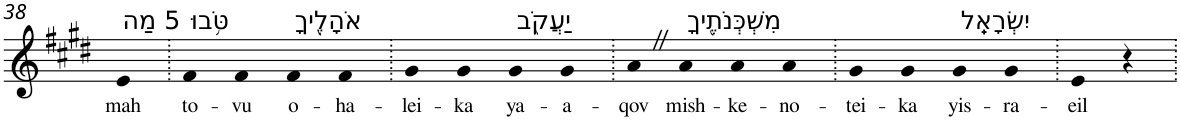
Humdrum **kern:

**kern	**text
*part1	*part1
*staff1	*staff1
*I"Piano	*
*I'Pno	*
!!LO:PB:g=z
*clefG2	*
*k[f#c#g#d#]	*
*E:	*
=38	=38
!LO:TX:a:t=5 מַה	!
!	!LO:LY:b
4e	mah
=39.	=39.
!LO:TX:a:t=טֹּ֥בוּ	!
!	!LO:LY:b
4f#	to-
!	!LO:LY:b
4f#	-vu
!LO:TX:a:t=אֹהָלֶ֖יךָ	!
!	!LO:LY:b
4f#	o-
!	!LO:LY:b
4f#	-ha-
=40.	=40.
!	!LO:LY:b
4g#	-lei-
!	!LO:LY:b
4g#	-ka
!LO:TX:a:t=יַעֲקֹ֑ב	!
!	!LO:LY:b
4g#	ya-
!	!LO:LY:b
4g#	-a-
=41.	=41.
!	!LO:LY:b
4aZ	-qov
!LO:TX:a:t=מִשְׁכְּנֹתֶ֖יךָ	!
!	!LO:LY:b
4a	mish-
!	!LO:LY:b
4a	-ke-
!	!LO:LY:b
4a	-no-
=42.	=42.
!	!LO:LY:b
4g#	-tei-
!	!LO:LY:b
4g#	-ka
!LO:TX:a:t=יִשְׂרָאֵֽל	!
!	!LO:LY:b
4g#	yis-
!	!LO:LY:b
4g#	-ra-
=43.	=43.
!	!LO:LY:b
4e	-eil
4r	.
=.	=.
*-	*-
